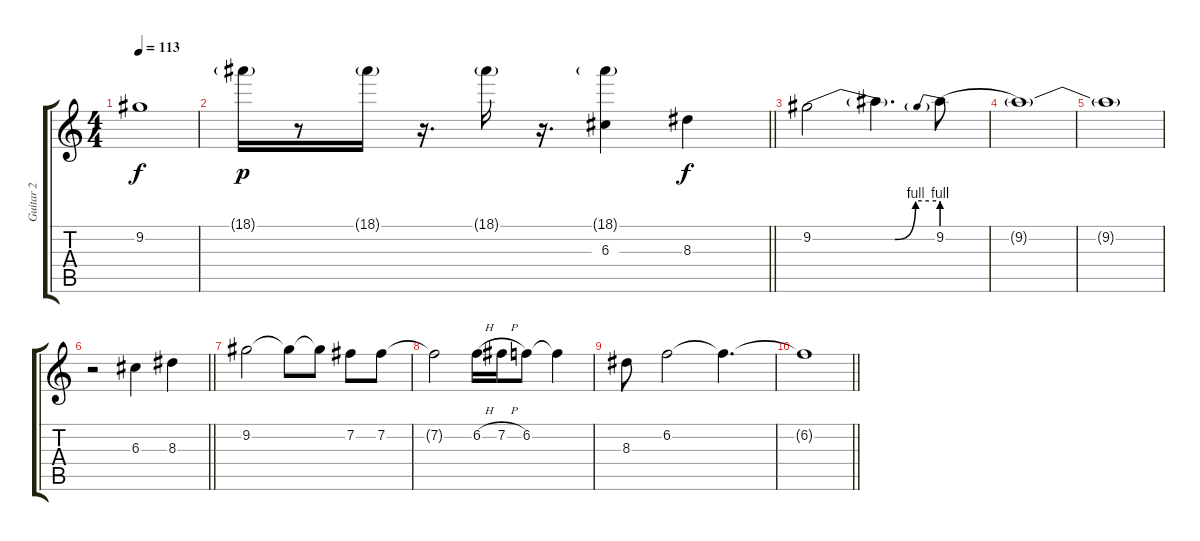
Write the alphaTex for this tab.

\track ("Guitar 2" "Guitar 2") {instrument electricguitarjazz}
\staff {score tabs}
\tuning (E4 B3 G3 D3 A2 E2) {hide}
\ts (4 4)
\tempo 113
\clef g2
\ks c
9.2{t}.1{dy f} |
\barLineRight lightlight
18.1{g}.16{dy p volume 13} r.8 18.1{g}.16{volume 13} r.16{d} 18.1{g}.16{volume 13} r.16{d} (18.1{g} 6.3).4{volume 13} 8.3.4{dy f} |
9.2{be (custom 0 0 15 0 30 0 40 0 50 4 60 4)}.2 9.2{t}.4{d} 9.2{be (prebend 0 4 60 4)}.8 |
9.2{t}.1{volume 0} |
9.2{t}.1 |
\barLineRight lightlight
r.2 6.3.4{volume 13} 8.3.4 |
9.2.2 9.2{t}.8 9.2{t}.8 7.2.8 7.2.8 |
7.2{t}.2 6.2{h}.16 7.2{h}.16 6.2.8 6.2{t}.4 |
8.3.8 6.2.2{volume 0} 6.2{t}.4{d} |
\barLineRight lightlight
6.2{t}.1
